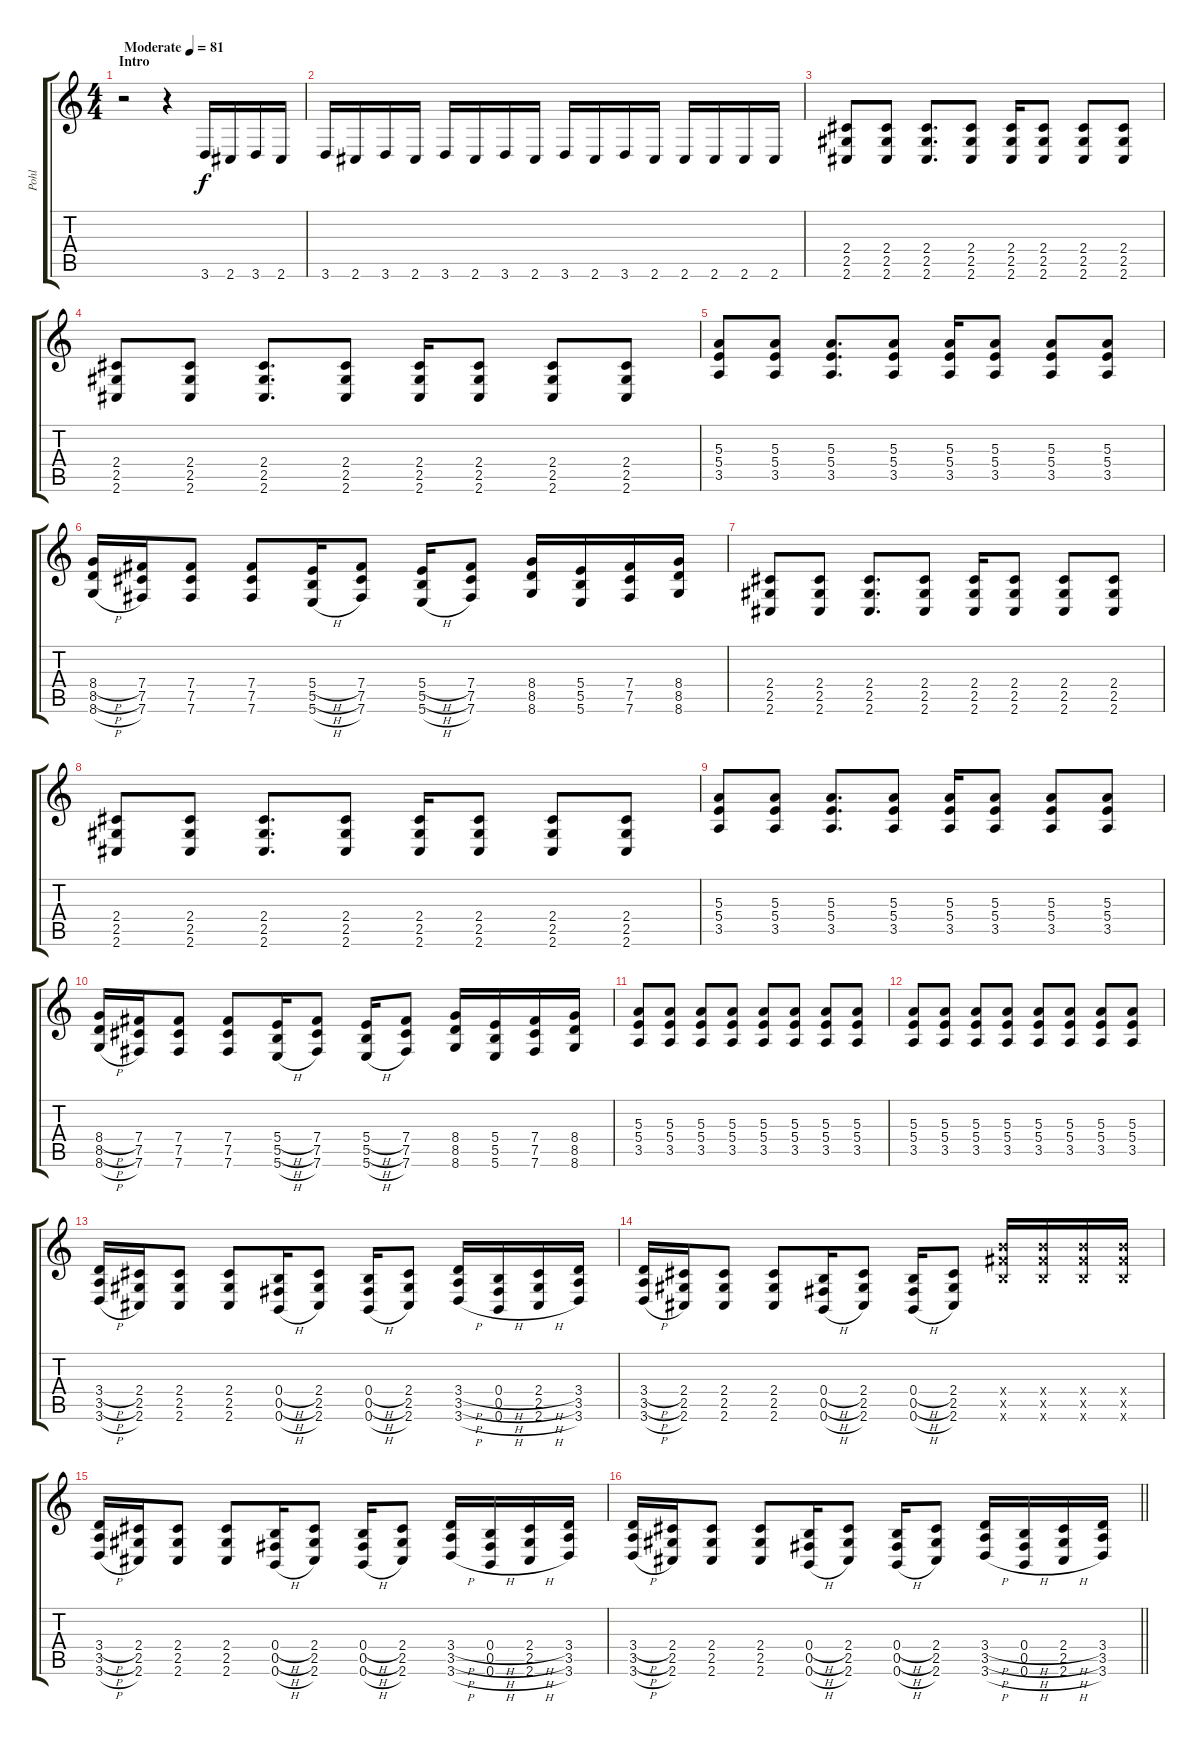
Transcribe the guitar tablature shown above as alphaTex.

\track ("Pohl" "Pohl") {instrument distortionguitar}
\staff {score tabs}
\tuning (Db4 Ab3 E3 B2 Gb2 B1) {hide}
\ts (4 4)
\section ("" "Intro")
\tempo (81 "Moderate")
\clef g2
\ks c
r.2{dy f volume 1 instrument distortionguitar} r.4 3.6.16{volume 15} 2.6.16 3.6.16 2.6.16 |
3.6.16 2.6.16 3.6.16 2.6.16 3.6.16 2.6.16 3.6.16 2.6.16 3.6.16 2.6.16 3.6.16 2.6.16 2.6.16 2.6.16 2.6.16 2.6.16 |
(2.4 2.5 2.6).8 (2.4 2.5 2.6).8 (2.4 2.5 2.6).8{d} (2.4 2.5 2.6).8 (2.4 2.5 2.6).16 (2.4 2.5 2.6).8 (2.4 2.5 2.6).8 (2.4 2.5 2.6).8 |
(2.4 2.5 2.6).8 (2.4 2.5 2.6).8 (2.4 2.5 2.6).8{d} (2.4 2.5 2.6).8 (2.4 2.5 2.6).16 (2.4 2.5 2.6).8 (2.4 2.5 2.6).8 (2.4 2.5 2.6).8 |
(5.3 5.4 3.5).8 (5.3 5.4 3.5).8 (5.3 5.4 3.5).8{d} (5.3 5.4 3.5).8 (5.3 5.4 3.5).16 (5.3 5.4 3.5).8 (5.3 5.4 3.5).8 (5.3 5.4 3.5).8 |
(8.4{h} 8.5{h} 8.6{h}).16 (7.4 7.5 7.6).16 (7.4 7.5 7.6).8 (7.4 7.5 7.6).8 (5.4{h} 5.5{h} 5.6{h}).16 (7.4 7.5 7.6).8 (5.4{h} 5.5{h} 5.6{h}).16 (7.4 7.5 7.6).8 (8.4 8.5 8.6).16 (5.4 5.5 5.6).16 (7.4 7.5 7.6).16 (8.4 8.5 8.6).16 |
(2.4 2.5 2.6).8 (2.4 2.5 2.6).8 (2.4 2.5 2.6).8{d} (2.4 2.5 2.6).8 (2.4 2.5 2.6).16 (2.4 2.5 2.6).8 (2.4 2.5 2.6).8 (2.4 2.5 2.6).8 |
(2.4 2.5 2.6).8 (2.4 2.5 2.6).8 (2.4 2.5 2.6).8{d} (2.4 2.5 2.6).8 (2.4 2.5 2.6).16 (2.4 2.5 2.6).8 (2.4 2.5 2.6).8 (2.4 2.5 2.6).8 |
(5.3 5.4 3.5).8 (5.3 5.4 3.5).8 (5.3 5.4 3.5).8{d} (5.3 5.4 3.5).8 (5.3 5.4 3.5).16 (5.3 5.4 3.5).8 (5.3 5.4 3.5).8 (5.3 5.4 3.5).8 |
(8.4{h} 8.5{h} 8.6{h}).16 (7.4 7.5 7.6).16 (7.4 7.5 7.6).8 (7.4 7.5 7.6).8 (5.4{h} 5.5{h} 5.6{h}).16 (7.4 7.5 7.6).8 (5.4{h} 5.5{h} 5.6{h}).16 (7.4 7.5 7.6).8 (8.4 8.5 8.6).16 (5.4 5.5 5.6).16 (7.4 7.5 7.6).16 (8.4 8.5 8.6).16 |
(5.3 5.4 3.5).8 (5.3 5.4 3.5).8 (5.3 5.4 3.5).8 (5.3 5.4 3.5).8 (5.3 5.4 3.5).8 (5.3 5.4 3.5).8 (5.3 5.4 3.5).8 (5.3 5.4 3.5).8 |
(5.3 5.4 3.5).8 (5.3 5.4 3.5).8 (5.3 5.4 3.5).8 (5.3 5.4 3.5).8 (5.3 5.4 3.5).8 (5.3 5.4 3.5).8 (5.3 5.4 3.5).8 (5.3 5.4 3.5).8 |
(3.4{h} 3.5{h} 3.6{h}).16{volume 13 balance 16} (2.4 2.5 2.6).16 (2.4 2.5 2.6).8 (2.4 2.5 2.6).8 (0.4{h} 0.5{h} 0.6{h}).16 (2.4 2.5 2.6).8 (0.4{h} 0.5{h} 0.6{h}).16 (2.4 2.5 2.6).8 (3.4{h} 3.5{h} 3.6{h}).16 (0.4{h} 0.5{h} 0.6{h}).16 (2.4{h} 2.5{h} 2.6{h}).16 (3.4 3.5 3.6).16 |
(3.4{h} 3.5{h} 3.6{h}).16 (2.4 2.5 2.6).16 (2.4 2.5 2.6).8 (2.4 2.5 2.6).8 (0.4{h} 0.5{h} 0.6{h}).16 (2.4 2.5 2.6).8 (0.4{h} 0.5{h} 0.6{h}).16 (2.4 2.5 2.6).8 (12.4{x} 12.5{x} 12.6{x}).16 (12.4{x} 12.5{x} 12.6{x}).16 (12.4{x} 12.5{x} 12.6{x}).16 (12.4{x} 12.5{x} 12.6{x}).16 |
(3.4{h} 3.5{h} 3.6{h}).16 (2.4 2.5 2.6).16 (2.4 2.5 2.6).8 (2.4 2.5 2.6).8 (0.4{h} 0.5{h} 0.6{h}).16 (2.4 2.5 2.6).8 (0.4{h} 0.5{h} 0.6{h}).16 (2.4 2.5 2.6).8 (3.4{h} 3.5{h} 3.6{h}).16 (0.4{h} 0.5{h} 0.6{h}).16 (2.4{h} 2.5{h} 2.6{h}).16 (3.4 3.5 3.6).16 |
\barLineRight lightlight
(3.4{h} 3.5{h} 3.6{h}).16 (2.4 2.5 2.6).16 (2.4 2.5 2.6).8 (2.4 2.5 2.6).8 (0.4{h} 0.5{h} 0.6{h}).16 (2.4 2.5 2.6).8 (0.4{h} 0.5{h} 0.6{h}).16 (2.4 2.5 2.6).8 (3.4{h} 3.5{h} 3.6{h}).16 (0.4{h} 0.5{h} 0.6{h}).16 (2.4{h} 2.5{h} 2.6{h}).16 (3.4 3.5 3.6).16
